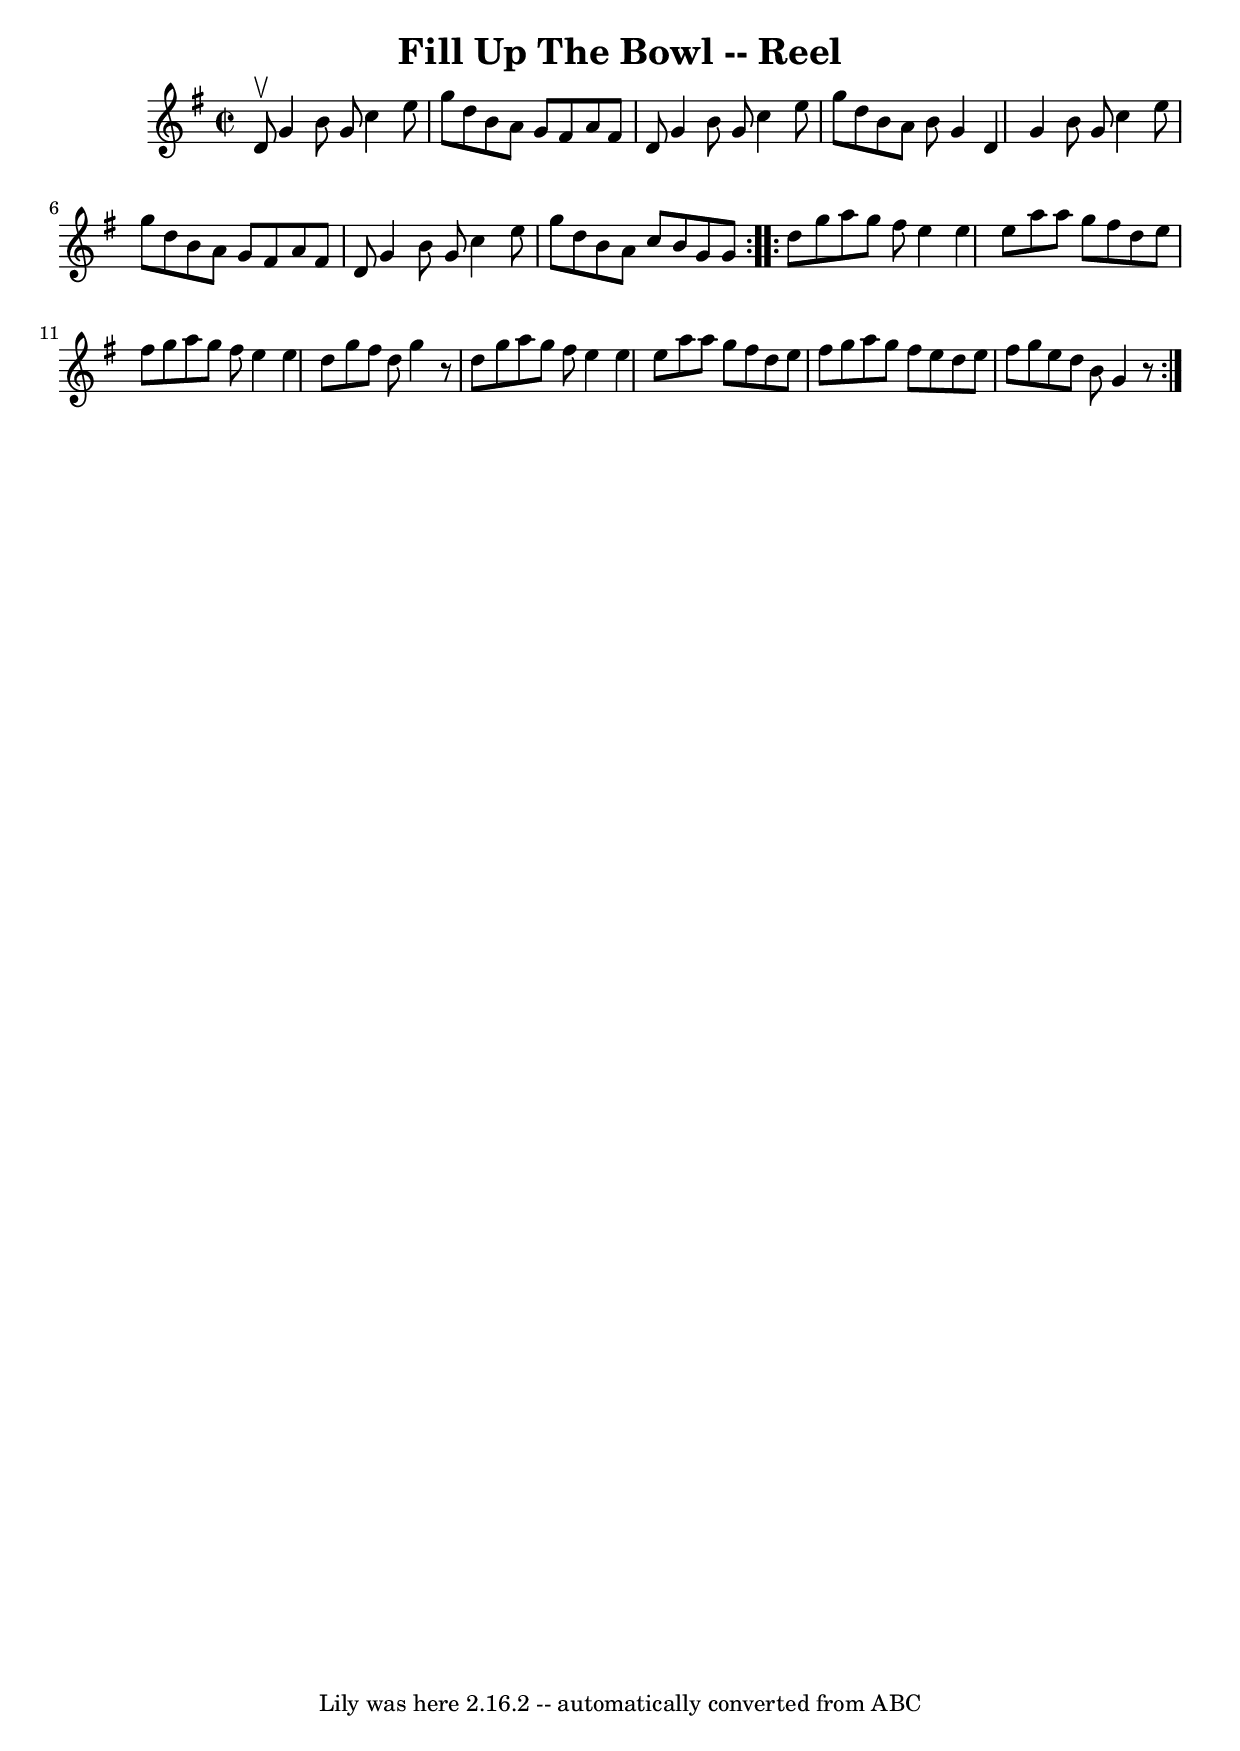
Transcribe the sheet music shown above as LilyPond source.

\version "2.16.2"
\include "Mammoth.ily"
\header {
  %% book = "Ryan's Mammoth Collection"
  crossRefNumber = "1"
  footnotes = ""
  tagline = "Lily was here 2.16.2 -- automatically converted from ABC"
  title = "Fill Up The Bowl -- Reel"

}
voicedefault =  {



  \repeat volta 2 {

    \override Staff.TimeSignature #'style = #'C
    \time 2/2 
    \key g \major
    d'8^\upbow |
    g'4 b'8 g'8 c''4    
    e''8 g''8  |
    d''8 b'8 a'8 g'8 fis'8 a'8 fis'8    
    d'8  |
    g'4 b'8 g'8 c''4 e''8 g''8  |
    d''8    
    b'8 a'8 b'8 g'4 d'4  |
    g'4 b'8 g'8 c''4 e''8 
    g''8  |
    d''8 b'8 a'8 g'8 fis'8 a'8 fis'8 d'8   |
    g'4 b'8 g'8 c''4 e''8 g''8  |
    d''8 b'8    
    a'8 c''8 b'8 g'8 g'8  
  } 
  \repeat volta 2 {
    d''8  |
    g''8 
    a''8 g''8 fis''8 e''4 e''4  |
    e''8 a''8 a''8    
    g''8 fis''8 d''8 e''8 fis''8  |
    g''8 a''8 g''8    
    fis''8 e''4 e''4  |
    d''8 g''8 fis''8 d''8 g''4    r8 
    d''8  |
    g''8 a''8 g''8 fis''8 e''4 e''4  |
    
    e''8 a''8 a''8 g''8 fis''8 d''8 e''8 fis''8  |
    
    g''8 a''8 g''8 fis''8 e''8 d''8 e''8 fis''8  |
    
    g''8 e''8 d''8 b'8 g'4    r8 
  }   

}

\score{
  <<

    \context Staff="default"
    {
      \voicedefault 
      
    }

  >>
  \layout {
    
  }
  \midi {
  }

}
